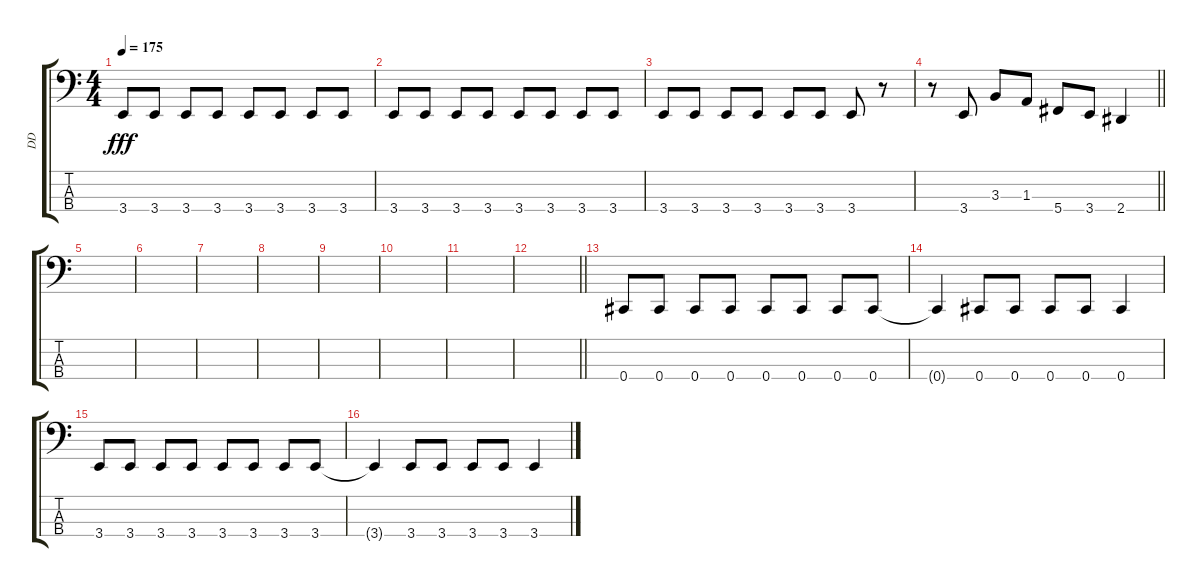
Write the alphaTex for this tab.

\track ("DD" "DD") {instrument electricbassfinger}
\staff {score tabs}
\tuning (Gb2 Db2 Ab1 Db1) {hide}
\ts (4 4)
\tempo 175
\clef f4
\ks c
3.4.8{dy fff} 3.4.8 3.4.8 3.4.8 3.4.8 3.4.8 3.4.8 3.4.8 |
3.4.8 3.4.8 3.4.8 3.4.8 3.4.8 3.4.8 3.4.8 3.4.8 |
3.4.8 3.4.8 3.4.8 3.4.8 3.4.8 3.4.8 3.4.8 r.8 |
\barLineRight lightlight
r.8 3.4.8 3.3.8 1.3.8 5.4.8 3.4.8 2.4.4 |
\section ("" "")
|
|
|
|
|
|
|
\barLineRight lightlight
|
\section ("" "")
0.4.8 0.4.8 0.4.8 0.4.8 0.4.8 0.4.8 0.4.8 0.4.8 |
0.4{t}.4 0.4.8 0.4.8 0.4.8 0.4.8 0.4.4 |
3.4.8 3.4.8 3.4.8 3.4.8 3.4.8 3.4.8 3.4.8 3.4.8 |
3.4{t}.4 3.4.8 3.4.8 3.4.8 3.4.8 3.4.4
